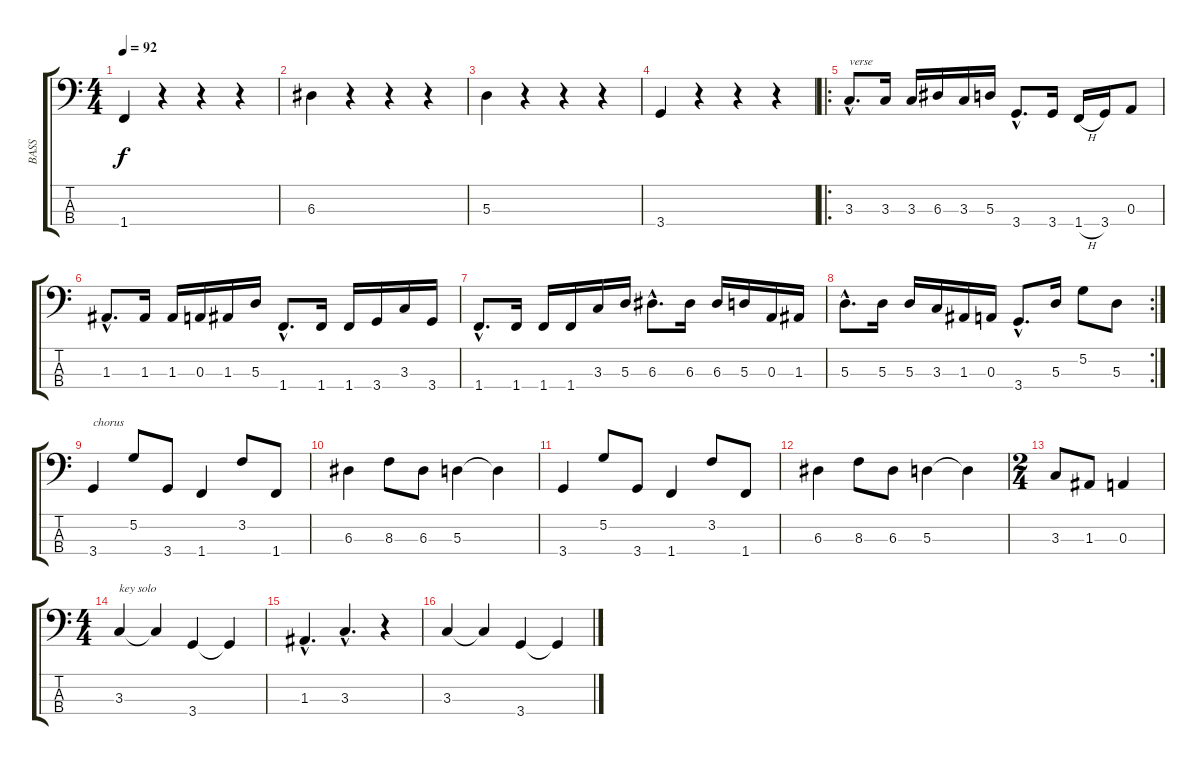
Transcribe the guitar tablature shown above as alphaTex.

\track ("BASS" "BASS") {instrument electricbasspick}
\staff {score tabs}
\tuning (G2 D2 A1 E1) {hide}
\ts (4 4)
\tempo 92
\clef f4
\ks c
1.4.4{dy f} r.4 r.4 r.4 |
6.3.4 r.4 r.4 r.4 |
5.3.4 r.4 r.4 r.4 |
3.4.4 r.4 r.4 r.4 |
\ro
3.3{hac}.8{d txt "verse"} 3.3.16 3.3.16 6.3.16 3.3.16 5.3.16 3.4{hac}.8{d} 3.4.16 1.4{h}.16 3.4.16 0.3.8 |
1.3{hac}.8{d} 1.3.16 1.3.16 0.3.16 1.3.16 5.3.16 1.4{hac}.8{d} 1.4.16 1.4.16 3.4.16 3.3.16 3.4.16 |
1.4{hac}.8{d} 1.4.16 1.4.16 1.4.16 3.3.16 5.3.16 6.3{hac}.8{d} 6.3.16 6.3.16 5.3.16 0.3.16 1.3.16 |
\rc 2
5.3{hac}.8{d} 5.3.16 5.3.16 3.3.16 1.3.16 0.3.16 3.4{hac}.8{d} 5.3.16 5.2.8 5.3.8 |
3.4.4{txt "chorus "} 5.2.8 3.4.8 1.4.4 3.2.8 1.4.8 |
6.3.4 8.3.8 6.3.8 5.3.4 5.3{t}.4 |
3.4.4 5.2.8 3.4.8 1.4.4 3.2.8 1.4.8 |
6.3.4 8.3.8 6.3.8 5.3.4 5.3{t}.4 |
\ts (2 4)
3.3.8 1.3.8 0.3.4 |
\ts (4 4)
3.3.4{txt "key solo"} 3.3{t}.4 3.4.4 3.4{t}.4 |
1.3{hac}.4{d} 3.3{hac}.4{d} r.4 |
3.3.4 3.3{t}.4 3.4.4 3.4{t}.4
